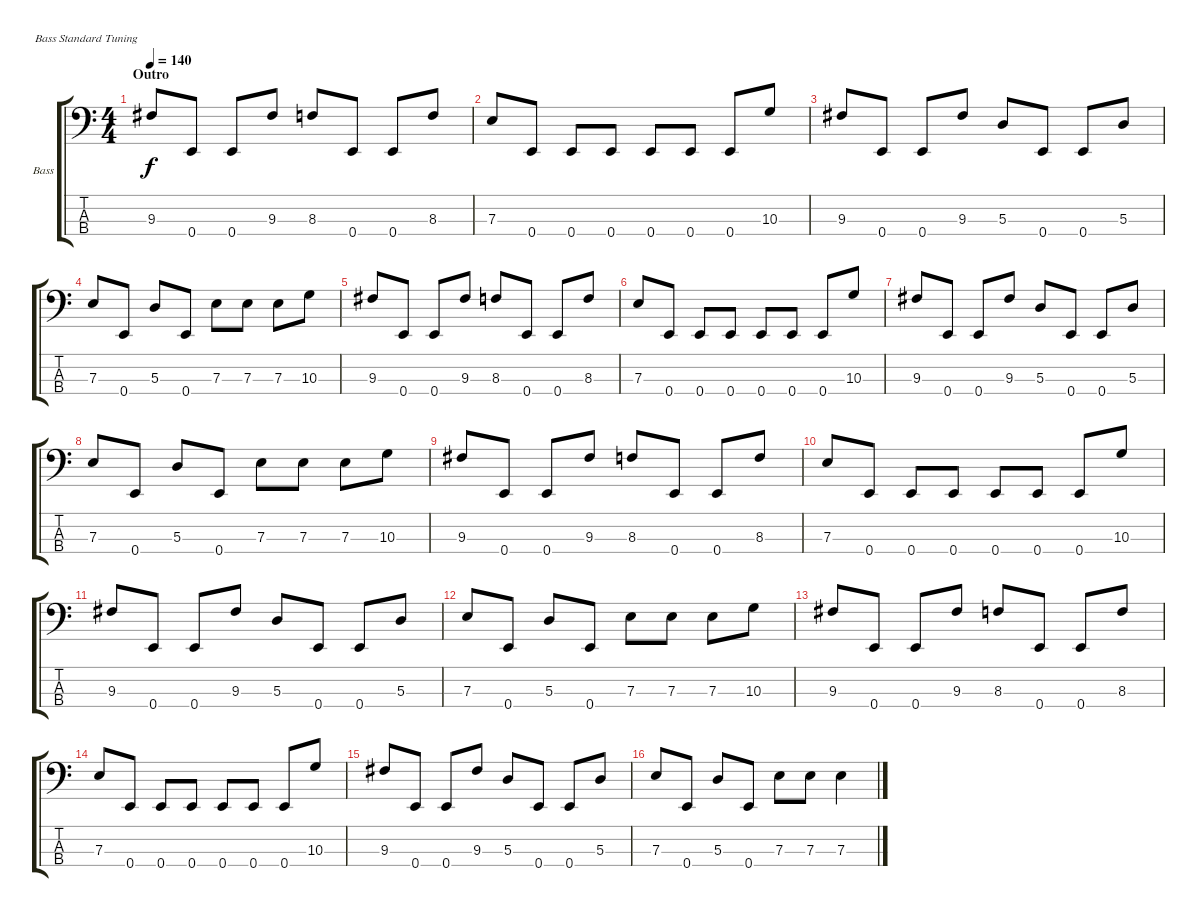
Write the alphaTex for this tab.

\defaultSystemsLayout 4
\bracketExtendMode groupsimilarinstruments
\firstSystemTrackNameOrientation horizontal
\otherSystemsTrackNameOrientation horizontal
\track ("Bass" "Bass") {instrument electricbasspick}
\staff {score tabs}
\tuning (G2 D2 A1 E1)
\ts (4 4)
\section ("" "Outro")
\tempo 140
\clef f4
\ks c
9.3.8{dy f} 0.4.8 0.4.8 9.3.8 8.3.8 0.4.8 0.4.8 8.3.8 |
\scale
0.333333 7.3.8 0.4.8 0.4.8 0.4.8 0.4.8 0.4.8 0.4.8 10.3.8 |
\scale
0.333333 9.3.8 0.4.8 0.4.8 9.3.8 5.3.8 0.4.8 0.4.8 5.3.8 |
\scale
0.333333 7.3.8 0.4.8 5.3.8 0.4.8 7.3.8 7.3.8 7.3.8 10.3.8 |
\scale
0.333333 9.3.8 0.4.8 0.4.8 9.3.8 8.3.8 0.4.8 0.4.8 8.3.8 |
\scale
0.333333 7.3.8 0.4.8 0.4.8 0.4.8 0.4.8 0.4.8 0.4.8 10.3.8 |
\scale
0.333333 9.3.8 0.4.8 0.4.8 9.3.8 5.3.8 0.4.8 0.4.8 5.3.8 |
\scale
0.333333 7.3.8 0.4.8 5.3.8 0.4.8 7.3.8 7.3.8 7.3.8 10.3.8 |
\scale
0.333333 9.3.8 0.4.8 0.4.8 9.3.8 8.3.8 0.4.8 0.4.8 8.3.8 |
\scale
0.333333 7.3.8 0.4.8 0.4.8 0.4.8 0.4.8 0.4.8 0.4.8 10.3.8 |
\scale
0.333333 9.3.8 0.4.8 0.4.8 9.3.8 5.3.8 0.4.8 0.4.8 5.3.8 |
\scale
0.333333 7.3.8 0.4.8 5.3.8 0.4.8 7.3.8 7.3.8 7.3.8 10.3.8 |
\scale
0.333333 9.3.8 0.4.8 0.4.8 9.3.8 8.3.8 0.4.8 0.4.8 8.3.8 |
\scale
0.333333 7.3.8 0.4.8 0.4.8 0.4.8 0.4.8 0.4.8 0.4.8 10.3.8 |
\scale
0.333333 9.3.8 0.4.8 0.4.8 9.3.8 5.3.8 0.4.8 0.4.8 5.3.8 |
\scale
0.333333 7.3.8 0.4.8 5.3.8 0.4.8 7.3.8 7.3.8 7.3.4
